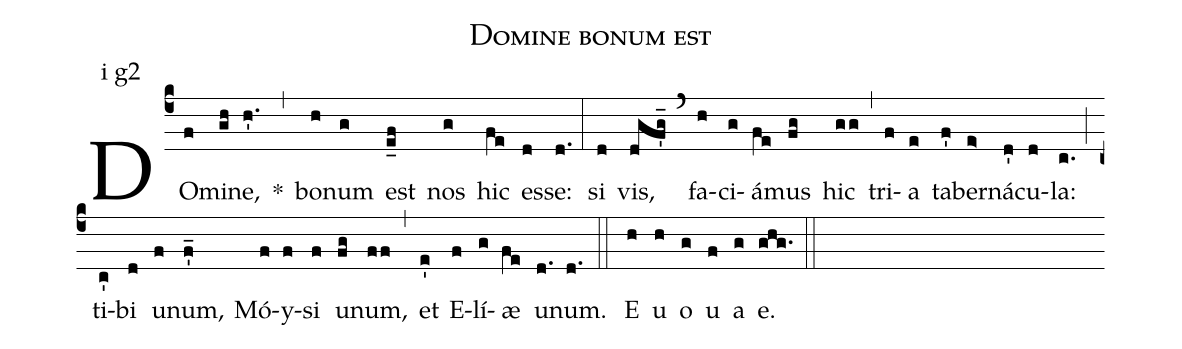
name:Domine bonum est;
mode:i g2;
%%
(c4) DO(f)mi(gh)ne,(h'.) *(,) bo(h)num(g) est(e_f) nos(g) hic(fe) es(d)se:(d.) (:) si(d) vis,(dgf'g_) (`) fa(h)ci(g)á(fe)mus(fg) hic(gg) (,) tri(f)a(e) ta(f')ber(e>)ná(d')cu(d)la:(c.) (;) ti(c')bi(d) u(f)num,(f'_) Mó(f)y(f)si(f) u(fg)num,(ff) (,) et(e') E(f)lí(g)æ(fe) u(d.)num.(d.) (::) <eu> E(h) u(h) o(g) u(f) a(g) e.(ghg.) </eu> (::)
